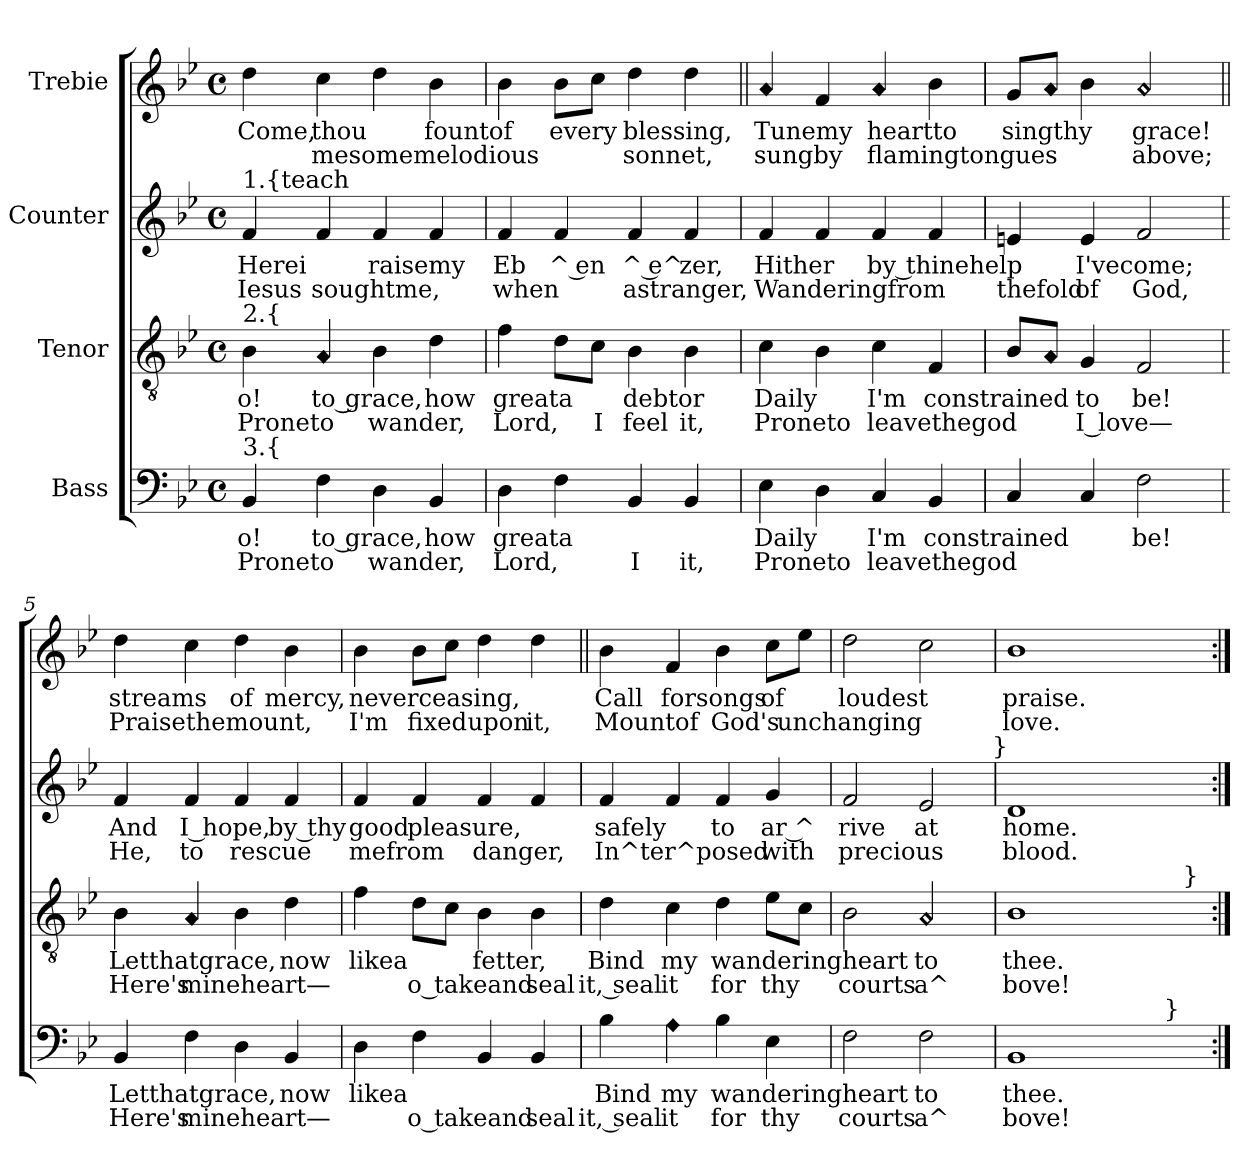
**kern	**text	**text	**kern	**text	**text	**kern	**text	**text	**kern	**text	**text
*part4	*part4	*part4	*part3	*part3	*part3	*part2	*part2	*part2	*part1	*part1	*part1
*staff4	*staff4	*staff4	*staff3	*staff3	*staff3	*staff2	*staff2	*staff2	*staff1	*staff1	*staff1
*I"Bass	*	*	*I"Tenor	*	*	*I"Counter	*	*	*I"Trebie	*	*
!!LO:PB:g=z
*stria5	*	*	*stria5	*	*	*stria5	*	*	*stria5	*	*
*clefF4	*	*	*clefGv2	*	*	*clefG2	*	*	*clefG2	*	*
*k[b-e-]	*	*	*k[b-e-]	*	*	*k[b-e-]	*	*	*k[b-e-]	*	*
*B-:	*	*	*B-:	*	*	*B-:	*	*	*B-:	*	*
*M4/4	*	*	*M4/4	*	*	*M4/4	*	*	*M4/4	*	*
*met(c)	*	*	*met(c)	*	*	*met(c)	*	*	*met(c)	*	*
=1	=1	=1	=1	=1	=1	=1	=1	=1	=1	=1	=1
!	!	!	!	!	!	!LO:TX:a:t=1.{teach	!	!	!	!	!
!	!	!	!LO:TX:a:t=2.{	!	!	!	!	!	!	!	!
!LO:TX:a:t=3.{	!	!	!	!	!	!	!	!	!	!	!
!	!LO:LY:a:cj	!LO:LY:a	!	!LO:LY:b:cj	!LO:LY:b	!	!LO:LY:b:cj	!LO:LY:b:cj	!	!LO:LY:b:cj	!
4BB-/	o!	Proneto	4B-\	o!	Proneto	4f/	Herei	Iesus	4dd\	Come,	.
!	!LO:LY:a:rj	!	!LO:N:head=diamond	!LO:LY:b:rj	!	!	!	!LO:LY:b	!	!LO:LY:b	!LO:LY:b
4F\	to grace,	.	4A/	to grace,	.	4f/	.	soughtme,	4cc\	thou	mesomemelodious
!	!	!LO:LY:a	!	!	!LO:LY:b	!	!LO:LY:b	!	!	!	!
4D\	.	wander,	4B-\	.	wander,	4f/	raisemy	.	4dd\	.	.
!	!LO:LY:a	!	!	!LO:LY:b	!	!	!	!	!	!LO:LY:b	!
4BB-/	how	.	4d\	how	.	4f/	.	.	4b-\	fountof	.
=2	=2	=2	=2	=2	=2	=2	=2	=2	=2	=2	=2
!	!LO:LY:a	!LO:LY:a	!	!LO:LY:b	!LO:LY:b	!	!LO:LY:b:cj	!LO:LY:b	!	!	!
4D\	greata	Lord,	4f\	greata	Lord,	4f/	Eb	when	4b-\	.	.
!	!	!	!	!	!	!	!LO:LY:b:rj	!	!	!LO:LY:b:cj	!
4F\	.	.	8d\L	.	.	4f/	^ en	.	8b-\L	every	.
!	!	!	!	!	!LO:LY:b:rj	!	!	!	!	!	!
.	.	.	8c\J	.	I	.	.	.	8cc\J	.	.
!	!	!LO:LY:a:rj	!	!LO:LY:b	!LO:LY:b	!	!LO:LY:b:rj	!LO:LY:b:cj	!	!LO:LY:b	!LO:LY:b
4BB-/	.	I	4B-\	debtor	feel	4f/	^ e^	astranger,	4dd\	blessing,	sonnet,
!	!	!LO:LY:a:cj	!	!	!LO:LY:b:cj	!	!LO:LY:b:cj	!	!	!	!
4BB-/	.	it,	4B-\	.	it,	4f/	zer,	.	4dd\	.	.
=3	=3||	=3||	=3	=3||	=3||	=3	=3||	=3||	=3||	=3||	=3||
!	!LO:LY:a:cj	!LO:LY:a	!	!LO:LY:b:cj	!LO:LY:b	!	!LO:LY:b:cj	!LO:LY:b	!LO:N:head=diamond	!LO:LY:b	!LO:LY:b
4E-\	Daily	Proneto	4c\	Daily	Proneto	4f/	Hither	Wanderingfrom	4a/	Tunemy	sungby
4D\	.	.	4B-\	.	.	4f/	.	.	4f/	.	.
!	!LO:LY:a:cj	!LO:LY:a	!	!LO:LY:b:cj	!LO:LY:b	!	!LO:LY:b:rj	!	!LO:N:head=diamond	!LO:LY:b	!LO:LY:b
4C/	I'm	leavethegod	4c\	I'm	leavethegod	4f/	by thinehelp	.	4a/	heartto	flamingtongues
!	!LO:LY:a	!	!	!LO:LY:b	!	!	!	!	!	!	!
4BB-/	constrained	.	4F/	constrained	.	4f/	.	.	4b-\	.	.
=4	=4	=4	=4	=4	=4	=4	=4	=4	=4	=4	=4
!	!	!	!	!	!	!	!	!LO:LY:b:cj	!	!LO:LY:b	!
4C/	.	.	8B-/L	.	.	4en/	.	thefold	8g/L	singthy	.
!	!	!	!LO:N:head=diamond	!	!	!	!	!	!LO:N:head=diamond	!	!
.	.	.	8A/J	.	.	.	.	.	8a/J	.	.
!	!	!	!	!LO:LY:b	!LO:LY:b:rj	!	!LO:LY:b:cj	!LO:LY:b	!	!	!
4C/	.	.	4G/	to	I love—	4e/	I'vecome;	of	4b-\	.	.
!	!LO:LY:a:cj	!	!	!LO:LY:b:cj	!	!	!	!LO:LY:b	!LO:N:head=diamond	!LO:LY:b	!LO:LY:b:cj
2F\	be!	.	2F/	be!	.	2f/	.	God,	2a/	grace!	above;
=5	=5||	=5||	=5	=5||	=5||	=5	=5||	=5||	=5||	=5||	=5||
!	!LO:LY:a	!LO:LY:a:cj	!	!LO:LY:b	!LO:LY:b:cj	!	!LO:LY:b:cj	!LO:LY:b:cj	!	!LO:LY:b	!LO:LY:b
4BB-/	Letthatgrace,	Here's	4B-\	Letthatgrace,	Here's	4f/	And	He,	4dd>\	streams	Praisethemount,
!	!	!LO:LY:a	!LO:N:head=diamond	!	!LO:LY:b	!	!LO:LY:b:rj	!LO:LY:b:cj	!	!	!
4F\	.	mineheart—	4A/	.	mineheart—	4f/	I hope,	to	4cc\	.	.
!	!	!	!	!	!	!	!	!LO:LY:b	!	!LO:LY:b	!
4D\	.	.	4B-\	.	.	4f/	.	rescue	4dd\	of	.
!	!LO:LY:a	!	!	!LO:LY:b	!	!	!LO:LY:b:cj	!	!	!LO:LY:b	!
4BB-/	now	.	4d\	now	.	4f/	by thy	.	4b-\	mercy,	.
=6	=6	=6	=6	=6	=6	=6	=6	=6	=6	=6	=6
!	!LO:LY:a	!	!	!LO:LY:b	!	!	!LO:LY:b	!LO:LY:b	!	!LO:LY:b	!LO:LY:b
4D\	likea	.	4f\	likea	.	4f/	good	mefrom	4b-\	neverceasing,	I'm
!	!	!LO:LY:a:rj	!	!	!LO:LY:b:rj	!	!LO:LY:b	!	!	!	!LO:LY:b
4F\	.	o takeand	8d\L	.	o takeand	4f/	pleasure,	.	8b-\L	.	fixed
.	.	.	8c\J	.	.	.	.	.	8cc\J	.	.
!	!	!	!	!LO:LY:b:cj	!	!	!	!LO:LY:b	!	!	!LO:LY:b
4BB-/	.	.	4B-\	fetter,	.	4f/	.	danger,	4dd\	.	upon
!	!	!LO:LY:a:cj	!	!	!LO:LY:b:cj	!	!	!	!	!	!LO:LY:b
4BB-/	.	seal	4B-\	.	seal	4f/	.	.	4dd\	.	it,
=7	=7||	=7||	=7	=7||	=7||	=7	=7||	=7||	=7||	=7||	=7||
!	!LO:LY:a:cj	!LO:LY:a:rj	!	!LO:LY:b:cj	!LO:LY:b:rj	!	!LO:LY:b:cj	!LO:LY:b	!	!LO:LY:b:cj	!LO:LY:b
4B-\	Bind	it, seal	4d\	Bind	it, seal	4f/	safely	In^ter^posed	4b-\	Call	Mountof
!LO:N:head=diamond	!LO:LY:a	!LO:LY:a	!	!LO:LY:b	!LO:LY:b	!	!	!	!	!LO:LY:b	!
4A\	my	it	4c\	my	it	4f/	.	.	4f/	forsongs	.
!	!LO:LY:a	!LO:LY:a:cj	!	!LO:LY:b	!LO:LY:b:cj	!	!LO:LY:b:rj	!	!	!	!LO:LY:b
4B-\	wanderingheart	for	4d\	wanderingheart	for	4f/	to	.	4b-\	.	God's
!	!	!LO:LY:a:cj	!	!	!LO:LY:b:cj	!	!LO:LY:b:cj	!LO:LY:b	!	!LO:LY:b	!
4E-\	.	thy	8e-\L	.	thy	4g/	ar ^	with	8cc\L	of	.
!	!	!	!	!	!	!	!	!	!	!	!LO:LY:b
.	.	.	8c\J	.	.	.	.	.	8ee-\J	.	unchanging
=8	=8	=8	=8	=8	=8	=8	=8	=8	=8	=8	=8
!	!	!LO:LY:a:cj	!	!	!LO:LY:b:cj	!	!LO:LY:b:rj	!LO:LY:b	!	!LO:LY:b:cj	!
2F\	.	courts	2B-\	.	courts	2f/	rive	precious	2dd\	loudest	.
!	!LO:LY:a	!LO:LY:a	!LO:N:head=diamond	!LO:LY:b	!LO:LY:b	!	!LO:LY:b:rj	!	!	!	!
2F\	to	a^	2A/	to	a^	2e-/	at	.	2cc\	.	.
=9	=9	=9	=9	=9	=9	=9	=9	=9	=9	=9	=9
!	!LO:LY:a:cj	!LO:LY:a:cj	!	!LO:LY:b:cj	!LO:LY:b:cj	!	!LO:LY:b:cj	!LO:LY:b:cj	!	!LO:LY:b:cj	!LO:LY:b:cj
*^	*	*	*^	*	*	*	*	*	*	*	*
1BB-/	2ryy	thee.	bove!	1B-/	2ryy	thee.	bove!	1d/	home.	blood.	1b-/	praise.	love.
.	4ryy	.	.	.	4ryy	.	.	.	.	.	.	.	.
.	16..ryy	.	.	.	8ryy	.	.	.	.	.	.	.	.
!	!LO:TX:a:t=}	!	!	!	!	!	!	!	!	!	!	!	!
.	8ryy	.	.	.	.	.	.	.	.	.	.	.	.
.	.	.	.	.	64ryy	.	.	.	.	.	.	.	.
!	!	!	!	!	!LO:TX:a:t=}	!	!	!	!	!	!	!	!
.	.	.	.	.	16..ryy	.	.	.	.	.	.	.	.
.	64ryy	.	.	.	.	.	.	.	.	.	.	.	.
!	!	!	!	!	!	!	!	!LO:TX:a:t=}	!	!	!	!	!
*v	*v	*	*	*	*	*	*	*	*	*	*	*	*
*	*	*	*v	*v	*	*	*	*	*	*	*	*
=:|!	=:|!	=:|!	=:|!	=:|!	=:|!	=:|!	=:|!	=:|!	=:|!	=:|!	=:|!
*-	*-	*-	*-	*-	*-	*-	*-	*-	*-	*-	*-
